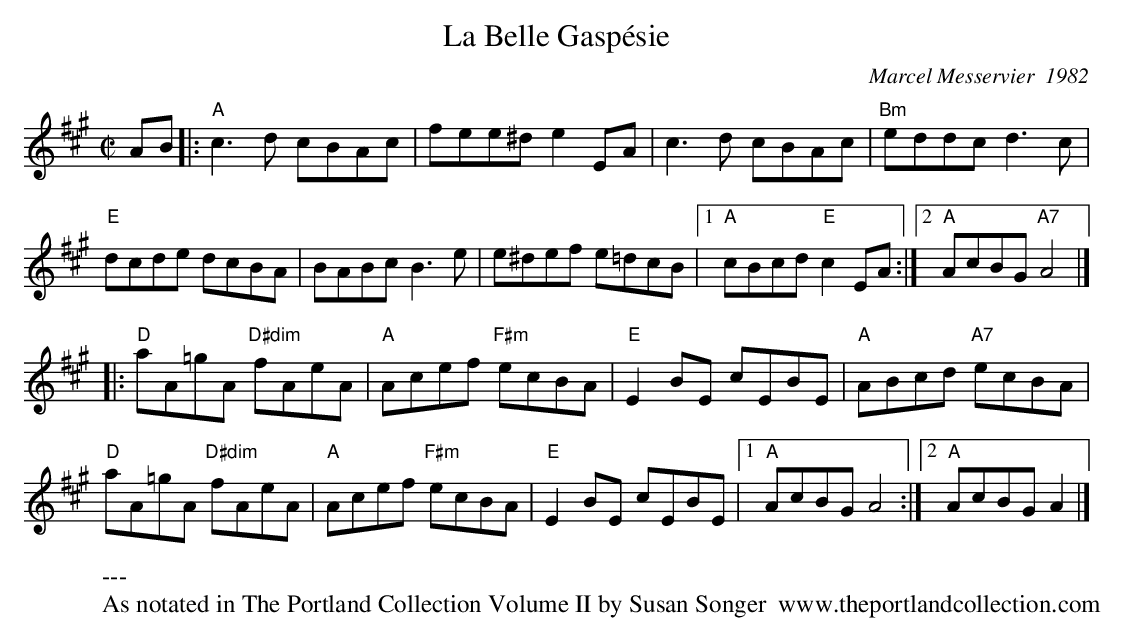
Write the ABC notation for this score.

X:1
T: La Belle Gasp\'esie
C: Marcel Messervier  1982
M: C|
L: 1/8
K: A
AB |: "A" c3d cBAc | fee^d e2EA | c3d cBAc | "Bm" eddc d3c |
 "E"dcde dcBA | BABc B3e | e^def e=dcB |1 "A" cBcd "E"c2EA :|2 "A" AcBG "A7" A4 |]
|:  "D" aA=gA "D#dim"fAeA | "A" Acef "F#m"ecBA | "E" E2BE cEBE | "A" ABcd "A7"ecBA |
"D"aA=gA "D#dim"fAeA | "A" Acef "F#m"ecBA | "E" E2BE cEBE|1 "A" AcBG A4 :|2"A"AcBG A2|]
W:---
W:As notated in The Portland Collection Volume II by Susan Songer  www.theportlandcollection.com
